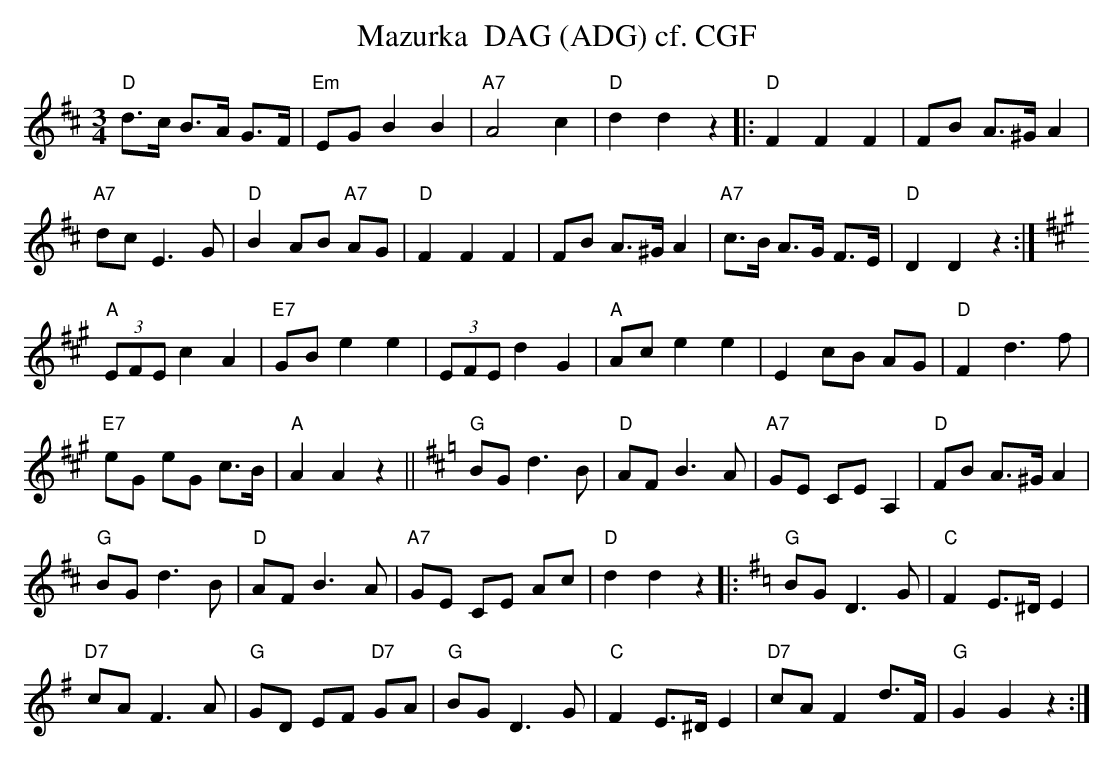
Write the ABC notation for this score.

X:1
T:Mazurka  DAG (ADG) cf. CGF
M:3/4
L:1/8
K:Dmaj%%MIDI gchordon
"D"d>c B>A G>F | "Em"EGB2B2 | "A7"A4c2 | "D"d2d2z2 |: "D"F2F2F2 | FB A>^GA2 |
"A7"dcE3G | "D"B2AB "A7"AG | "D"F2F2F2 | FB A>^GA2 | "A7"c>B A>G F>E | "D"D2D2z2 :| [K:Amaj]
"A"(3EFE c2A2 | "E7"GBe2e2 | (3EFE d2G2 | "A"Ace2e2 | E2cB AG | "D"F2d3f |
"E7"eG eG c>B | "A"A2A2z2 || [K:Dmaj] "G"BGd3B | "D"AFB3A | "A7"GE CEA,2 | "D"FB A>^GA2 |
"G"BG d3B | "D"AFB3A | "A7"GE CE Ac | "D"d2d2z2 |: [K:Gmaj] "G"BGD3G | "C"F2E>^DE2 |
"D7"cAF3A | "G"GD EF "D7"GA | "G"BGD3G | "C"F2E>^DE2 | "D7"cAF2d>F | "G"G2G2z2 :|
